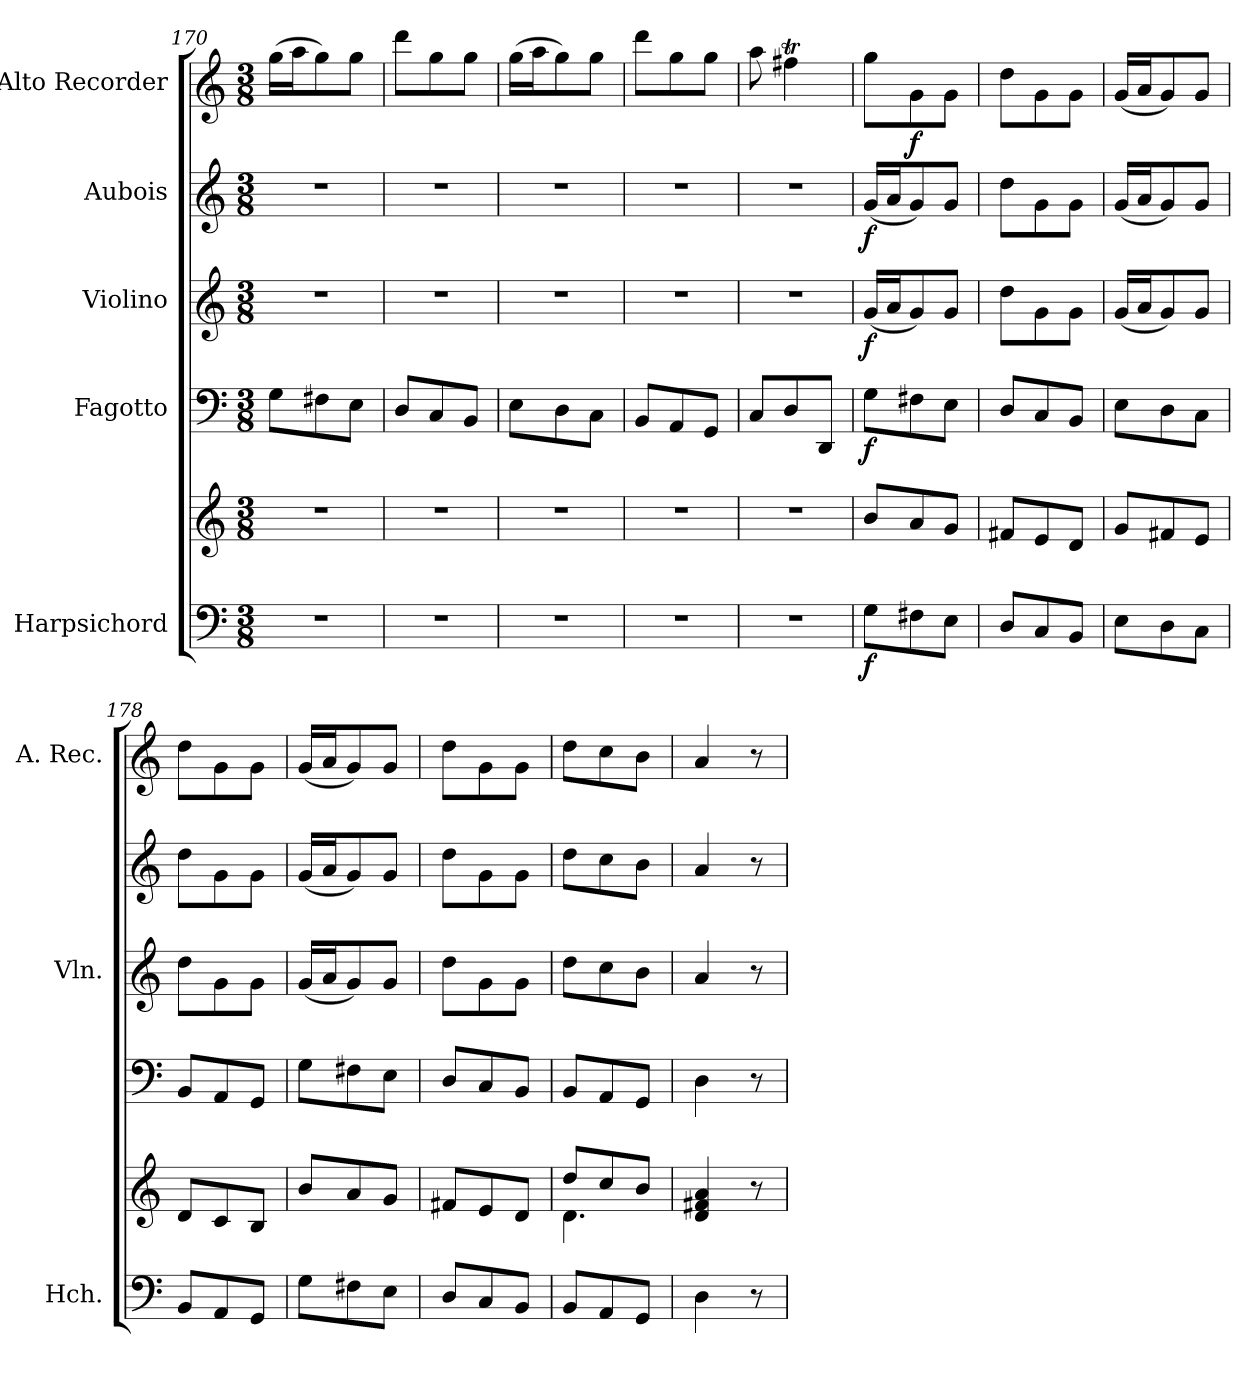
**kern	**kern	**dynam	**kern	**dynam	**kern	**dynam	**kern	**dynam	**kern	**dynam
*part5	*part5	*part5	*part4	*part4	*part3	*part3	*part2	*part2	*part1	*part1
*staff6	*staff5	*staff5/6	*staff4	*staff4	*staff3	*staff3	*staff2	*staff2	*staff1	*staff1
*I"Harpsichord	*	*	*I"Fagotto	*	*I"Violino	*	*I"Aubois	*	*I"Alto Recorder	*
*I'Hch.	*	*	*	*	*I'Vln.	*	*	*	*I'A. Rec.	*
*clefF4	*clefG2	*	*clefF4	*	*clefG2	*	*clefG2	*	*clefG2	*
*k[]	*k[]	*	*k[]	*	*k[]	*	*k[]	*	*k[]	*
*M3/8	*M3/8	*	*M3/8	*	*M3/8	*	*M3/8	*	*M3/8	*
=170	=170	=170	=170	=170	=170	=170	=170	=170	=170	=170
4.r	4.r	.	8G\L	.	4.r	.	4.r	.	(16gg\LL	.
.	.	.	.	.	.	.	.	.	16aa\J	.
.	.	.	8F#X\	.	.	.	.	.	8gg\)	.
.	.	.	8E\J	.	.	.	.	.	8gg\J	.
=171	=171	=171	=171	=171	=171	=171	=171	=171	=171	=171
4.r	4.r	.	8D/L	.	4.r	.	4.r	.	8ddd\L	.
.	.	.	8C/	.	.	.	.	.	8gg\	.
.	.	.	8BB/J	.	.	.	.	.	8gg\J	.
=172	=172	=172	=172	=172	=172	=172	=172	=172	=172	=172
4.r	4.r	.	8E\L	.	4.r	.	4.r	.	(16gg\LL	.
.	.	.	.	.	.	.	.	.	16aa\J	.
.	.	.	8D\	.	.	.	.	.	8gg\)	.
.	.	.	8C\J	.	.	.	.	.	8gg\J	.
=173	=173	=173	=173	=173	=173	=173	=173	=173	=173	=173
4.r	4.r	.	8BB/L	.	4.r	.	4.r	.	8ddd\L	.
.	.	.	8AA/	.	.	.	.	.	8gg\	.
.	.	.	8GG/J	.	.	.	.	.	8gg\J	.
=174	=174	=174	=174	=174	=174	=174	=174	=174	=174	=174
4.r	4.r	.	8C/L	.	4.r	.	4.r	.	8aa\	.
.	.	.	8D/	.	.	.	.	.	4ff#Xt\	.
.	.	.	8DD/J	.	.	.	.	.	.	.
=175	=175	=175	=175	=175	=175	=175	=175	=175	=175	=175
!	!	!LO:DY:b=2	!	!LO:DY:b	!	!LO:DY:b	!	!LO:DY:b	!	!
8G\L	8b/L	f	8G\L	f	(16g/LL	f	(16g/LL	f	8gg\L	.
.	.	.	.	.	16a/J	.	16a/J	.	.	.
!	!	!	!	!	!	!	!	!	!	!LO:DY:b
8F#X\	8a/	.	8F#X\	.	8g/)	.	8g/)	.	8g\	f
8E\J	8g/J	.	8E\J	.	8g/J	.	8g/J	.	8g\J	.
=176	=176	=176	=176	=176	=176	=176	=176	=176	=176	=176
8D/L	8f#X/L	.	8D/L	.	8dd\L	.	8dd\L	.	8dd\L	.
8C/	8e/	.	8C/	.	8g\	.	8g\	.	8g\	.
8BB/J	8d/J	.	8BB/J	.	8g\J	.	8g\J	.	8g\J	.
=177	=177	=177	=177	=177	=177	=177	=177	=177	=177	=177
8E\L	8g/L	.	8E\L	.	(16g/LL	.	(16g/LL	.	(16g/LL	.
.	.	.	.	.	16a/J	.	16a/J	.	16a/J	.
8D\	8f#X/	.	8D\	.	8g/)	.	8g/)	.	8g/)	.
8C\J	8e/J	.	8C\J	.	8g/J	.	8g/J	.	8g/J	.
=178	=178	=178	=178	=178	=178	=178	=178	=178	=178	=178
8BB/L	8d/L	.	8BB/L	.	8dd\L	.	8dd\L	.	8dd\L	.
8AA/	8c/	.	8AA/	.	8g\	.	8g\	.	8g\	.
8GG/J	8B/J	.	8GG/J	.	8g\J	.	8g\J	.	8g\J	.
=179	=179	=179	=179	=179	=179	=179	=179	=179	=179	=179
8G\L	8b/L	.	8G\L	.	(16g/LL	.	(16g/LL	.	(16g/LL	.
.	.	.	.	.	16a/J	.	16a/J	.	16a/J	.
8F#X\	8a/	.	8F#X\	.	8g/)	.	8g/)	.	8g/)	.
8E\J	8g/J	.	8E\J	.	8g/J	.	8g/J	.	8g/J	.
=180	=180	=180	=180	=180	=180	=180	=180	=180	=180	=180
8D/L	8f#X/L	.	8D/L	.	8dd\L	.	8dd\L	.	8dd\L	.
8C/	8e/	.	8C/	.	8g\	.	8g\	.	8g\	.
8BB/J	8d/J	.	8BB/J	.	8g\J	.	8g\J	.	8g\J	.
=181	=181	=181	=181	=181	=181	=181	=181	=181	=181	=181
*	*^	*	*	*	*	*	*	*	*	*
8BB/L	8dd/L	4.d\	.	8BB/L	.	8dd\L	.	8dd\L	.	8dd\L	.
8AA/	8cc/	.	.	8AA/	.	8cc\	.	8cc\	.	8cc\	.
8GG/J	8b/J	.	.	8GG/J	.	8b\J	.	8b\J	.	8b\J	.
*	*v	*v	*	*	*	*	*	*	*	*	*
=182	=182	=182	=182	=182	=182	=182	=182	=182	=182	=182
4D\	4d/ 4f#X/ 4a/	.	4D\	.	4a/	.	4a/	.	4a/	.
8r	8r	.	8r	.	8r	.	8r	.	8r	.
=	=	=	=	=	=	=	=	=	=	=
*-	*-	*-	*-	*-	*-	*-	*-	*-	*-	*-
